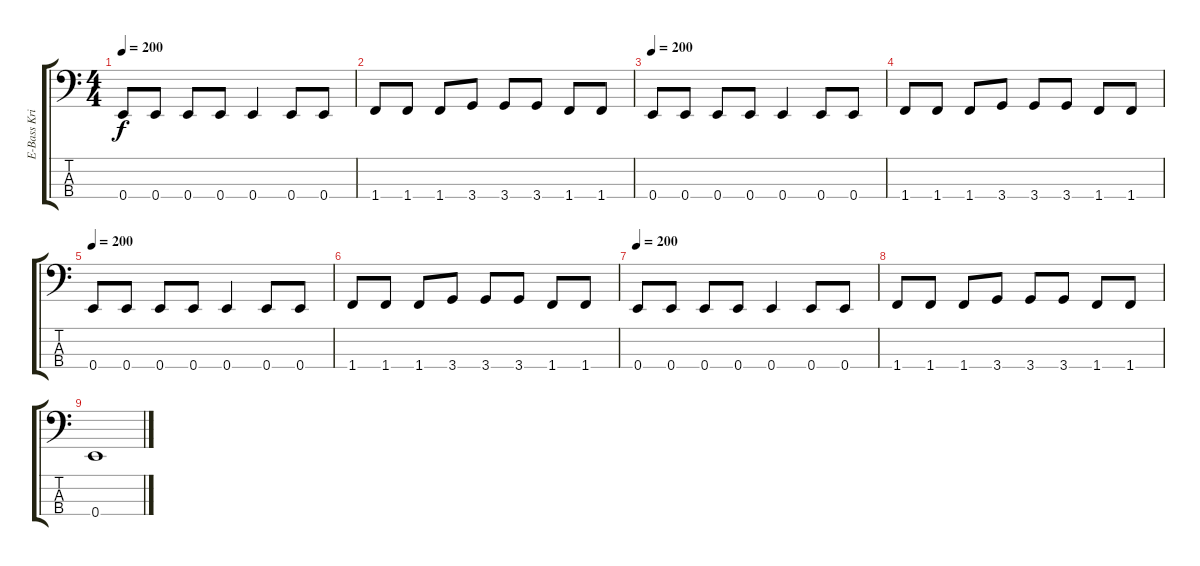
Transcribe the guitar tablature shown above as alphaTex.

\track ("E-Bass Krist Novoselic" "E-Bass Kri") {instrument electricbasspick}
\staff {score tabs}
\tuning (G2 D2 A1 E1) {hide}
\ts (4 4)
\tempo 200
\clef f4
\ks c
0.4.8{dy f} 0.4.8 0.4.8 0.4.8 0.4.4 0.4.8 0.4.8 |
1.4.8 1.4.8 1.4.8 3.4.8 3.4.8 3.4.8 1.4.8 1.4.8 |
\tempo 200
0.4.8 0.4.8 0.4.8 0.4.8 0.4.4 0.4.8 0.4.8 |
1.4.8 1.4.8 1.4.8 3.4.8 3.4.8 3.4.8 1.4.8 1.4.8 |
\tempo 200
0.4.8 0.4.8 0.4.8 0.4.8 0.4.4 0.4.8 0.4.8 |
1.4.8 1.4.8 1.4.8 3.4.8 3.4.8 3.4.8 1.4.8 1.4.8 |
\tempo 200
0.4.8 0.4.8 0.4.8 0.4.8 0.4.4 0.4.8 0.4.8 |
1.4.8 1.4.8 1.4.8 3.4.8 3.4.8 3.4.8 1.4.8 1.4.8 |
0.4.1
